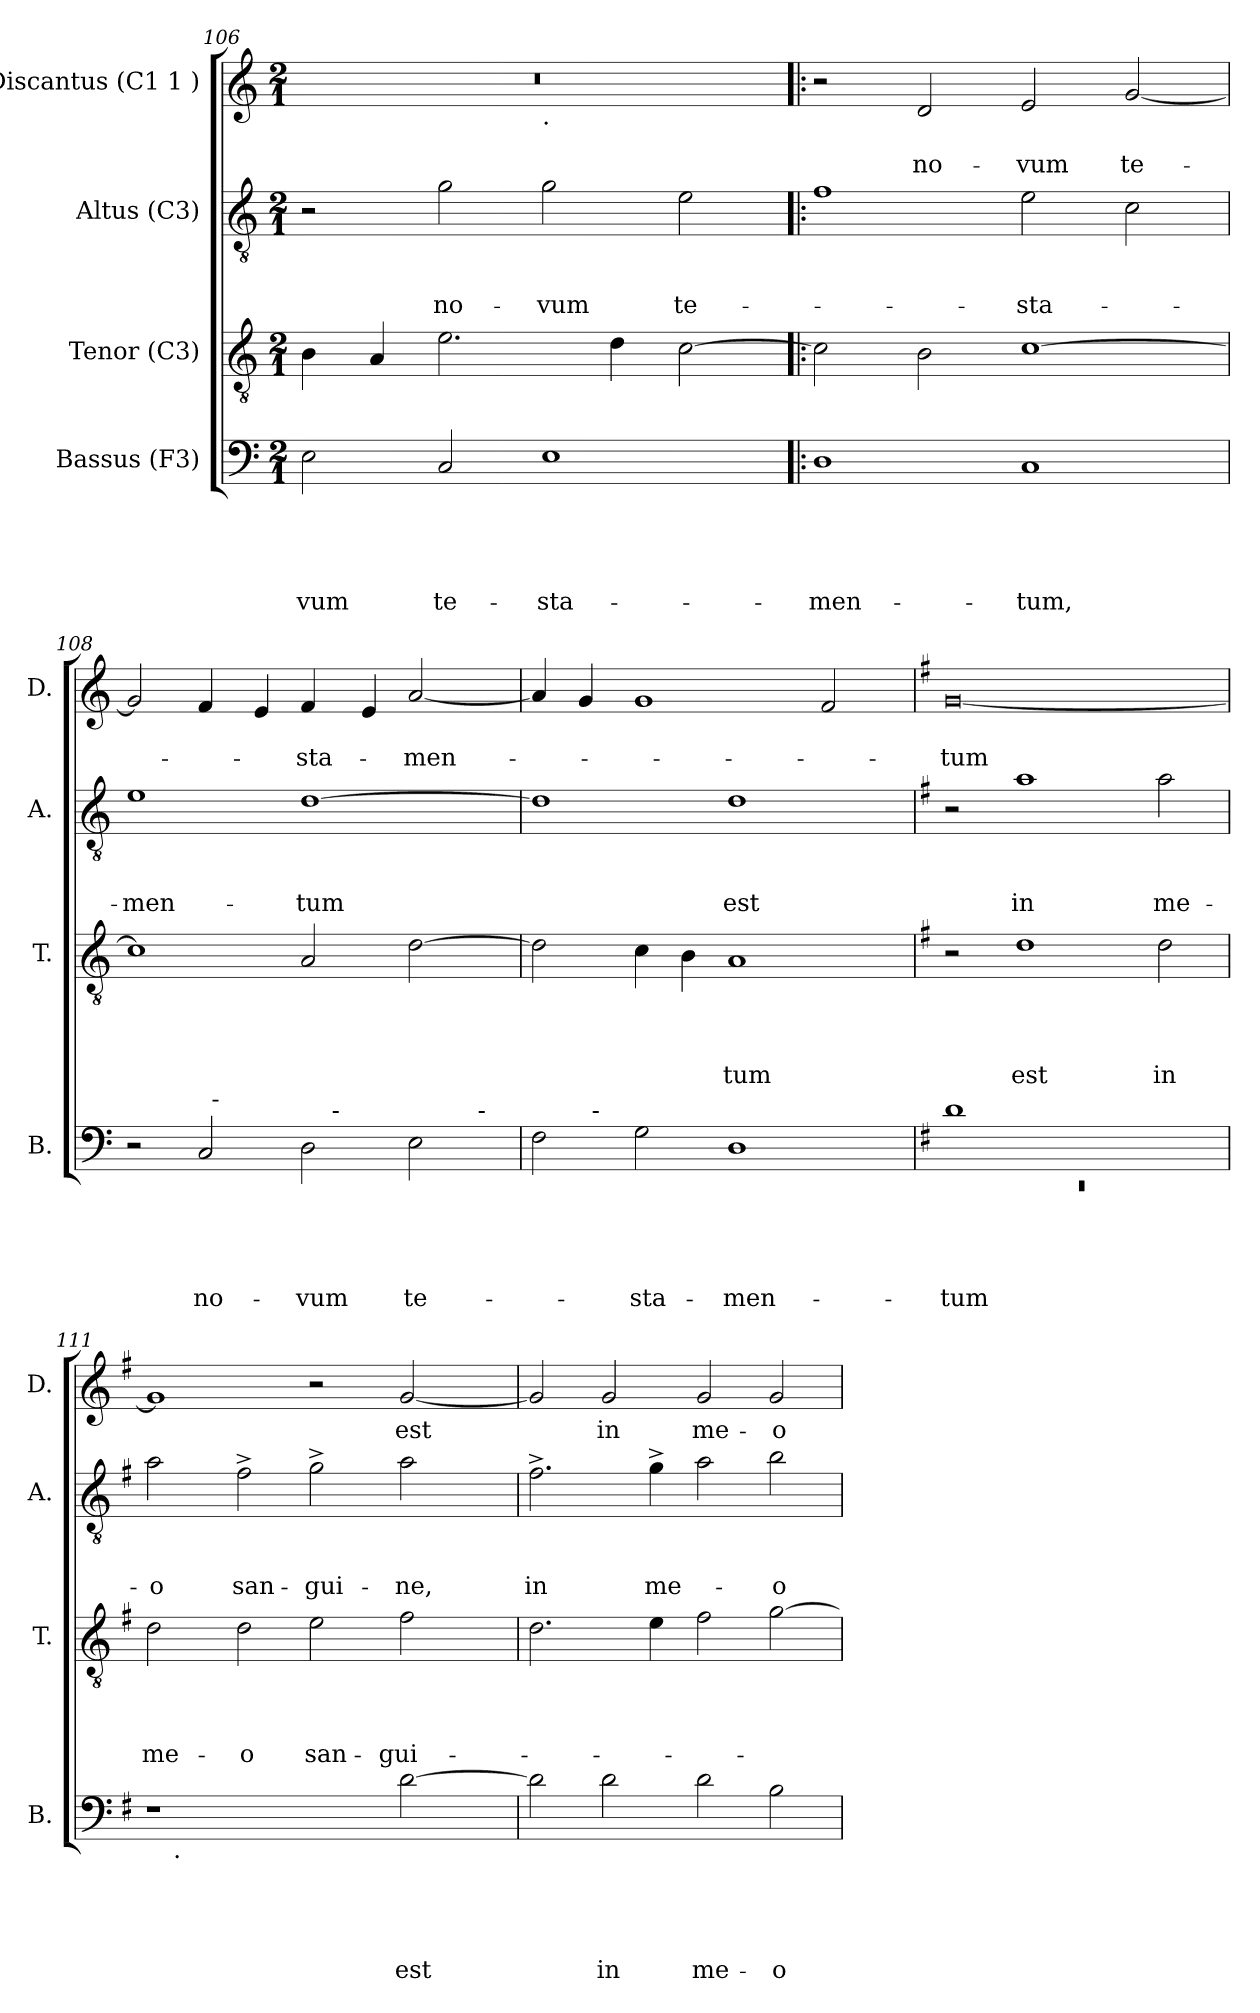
**kern	**text	**text	**text	**text	**text	**kern	**text	**text	**text	**text	**kern	**text	**text	**text	**kern	**text	**text
*part4	*part4	*part4	*part4	*part4	*part4	*part3	*part3	*part3	*part3	*part3	*part2	*part2	*part2	*part2	*part1	*part1	*part1
*staff4	*staff4	*staff4	*staff4	*staff4	*staff4	*staff3	*staff3	*staff3	*staff3	*staff3	*staff2	*staff2	*staff2	*staff2	*staff1	*staff1	*staff1
*I"Bassus (F3)	*	*	*	*	*	*I"Tenor (C3)	*	*	*	*	*I"Altus (C3)	*	*	*	*I"Discantus (C1 1 )	*	*
*I'B.	*	*	*	*	*	*I'T.	*	*	*	*	*I'A.	*	*	*	*I'D.	*	*
*clefF4	*	*	*	*	*	*clefGv2	*	*	*	*	*clefGv2	*	*	*	*clefG2	*	*
*k[]	*	*	*	*	*	*k[]	*	*	*	*	*k[]	*	*	*	*k[]	*	*
*C:	*	*	*	*	*	*C:	*	*	*	*	*C:	*	*	*	*C:	*	*
*M2/1	*	*	*	*	*	*M2/1	*	*	*	*	*M2/1	*	*	*	*M2/1	*	*
=106	=106	=106	=106	=106	=106	=106	=106	=106	=106	=106	=106	=106	=106	=106	=106	=106	=106
!	!	!	!	!	!LO:LY:b	!	!	!	!	!	!	!	!	!	!	!	!
*	*	*	*	*	*	*	*	*	*	*	*	*	*	*	*^	*	*
2E\	.	.	.	.	-vum	4B\	.	.	.	.	2r	.	.	.	0r	1ryy	.	.
.	.	.	.	.	.	4A/	.	.	.	.	.	.	.	.	.	.	.	.
!	!	!	!	!	!LO:LY:b	!	!	!	!	!	!	!	!	!LO:LY:b	!	!	!	!
2C/	.	.	.	.	te-	2.e\	.	.	.	.	2g\	.	.	no-	.	.	.	.
!	!	!	!	!	!	!	!	!	!	!	!	!	!	!	!	!LO:TX:b:t=.	!	!
!	!	!	!	!	!LO:LY:b	!	!	!	!	!	!	!	!	!LO:LY:b	!	!	!	!
1E	.	.	.	.	-sta-	.	.	.	.	.	2g\	.	.	-vum	.	1ryy	.	.
.	.	.	.	.	.	4d\	.	.	.	.	.	.	.	.	.	.	.	.
!	!	!	!	!	!	!	!	!	!	!	!	!	!	!LO:LY:b	!	!	!	!
.	.	.	.	.	.	[>2c\	.	.	.	.	2e\	.	.	te-	.	.	.	.
=107!|:	=107!|:	=107!|:	=107!|:	=107!|:	=107!|:	=107!|:	=107!|:	=107!|:	=107!|:	=107!|:	=107!|:	=107!|:	=107!|:	=107!|:	=107!|:	=107!|:	=107!|:	=107!|:
!	!	!	!	!	!LO:LY:b	!	!	!	!	!	!	!	!	!	!	!	!	!
*	*	*	*	*	*	*	*	*	*	*	*	*	*	*	*v	*v	*	*
1D	.	.	.	.	-men-	2c\]	.	.	.	.	1f	.	.	.	2r	.	.
!	!	!	!	!	!	!	!	!	!	!	!	!	!	!	!	!	!LO:LY:b
.	.	.	.	.	.	2B\	.	.	.	.	.	.	.	.	2d/	.	no-
!	!	!	!	!	!LO:LY:b	!	!	!	!	!	!	!	!	!LO:LY:b	!	!	!LO:LY:b
1C	.	.	.	.	-tum,	[<1c	.	.	.	.	2e\	.	.	-sta-	2e/	.	-vum
!	!	!	!	!	!	!	!	!	!	!	!	!	!	!	!	!	!LO:LY:b
.	.	.	.	.	.	.	.	.	.	.	2c\	.	.	.	[<2g/	.	te-
!!LO:LB:g=z
=108	=108	=108	=108	=108	=108	=108	=108	=108	=108	=108	=108	=108	=108	=108	=108	=108	=108
!	!	!	!	!	!	!	!	!	!	!	!	!	!	!LO:LY:b	!	!	!
*^	*	*	*	*	*	*	*	*	*	*	*	*	*	*	*	*	*
*	*^	*	*	*	*	*	*	*	*	*	*	*	*	*	*	*	*	*
*	*	*^	*	*	*	*	*	*	*	*	*	*	*	*	*	*	*	*	*
2r	2ryy	1ryy	1ryy	.	.	.	.	.	1c]	.	.	.	.	1e	.	.	-men-	2g/]	.	.
!	!	!	!	!	!	!	!	!LO:LY:b	!	!	!	!	!	!	!	!	!	!	!	!
2C/	32ryy	.	.	.	.	.	.	no-	.	.	.	.	.	.	.	.	.	4f/	.	.
!	!LO:TX:a:t=-	!	!	!	!	!	!	!	!	!	!	!	!	!	!	!	!	!	!	!
.	1ryy	.	.	.	.	.	.	.	.	.	.	.	.	.	.	.	.	.	.	.
.	.	.	.	.	.	.	.	.	.	.	.	.	.	.	.	.	.	4e/	.	.
!	!	!	!	!	!	!	!	!LO:LY:b	!	!	!	!	!	!	!	!	!LO:LY:b	!	!	!LO:LY:b
2D\	.	8ryy	2ryy	.	.	.	.	-vum	2A/	.	.	.	.	[>1d	.	.	-tum	4f/	.	-sta-
!	!	!LO:TX:a:t=-	!	!	!	!	!	!	!	!	!	!	!	!	!	!	!	!	!	!
.	.	2..ryy	.	.	.	.	.	.	.	.	.	.	.	.	.	.	.	.	.	.
.	.	.	.	.	.	.	.	.	.	.	.	.	.	.	.	.	.	4e/	.	.
!	!	!	!	!	!	!	!	!LO:LY:b	!	!	!	!	!	!	!	!	!	!	!	!LO:LY:b
2E\	.	.	4ryy	.	.	.	.	te-	[>2d\	.	.	.	.	.	.	.	.	[<2a/	.	-men-
.	4...ryy	.	.	.	.	.	.	.	.	.	.	.	.	.	.	.	.	.	.	.
.	.	.	32ryy	.	.	.	.	.	.	.	.	.	.	.	.	.	.	.	.	.
!	!	!	!LO:TX:a:t=-	!	!	!	!	!	!	!	!	!	!	!	!	!	!	!	!	!
.	.	.	8..ryy	.	.	.	.	.	.	.	.	.	.	.	.	.	.	.	.	.
*	*v	*v	*v	*	*	*	*	*	*	*	*	*	*	*	*	*	*	*	*	*
=109	=109	=109	=109	=109	=109	=109	=109	=109	=109	=109	=109	=109	=109	=109	=109	=109	=109	=109
2F\	4ryy	.	.	.	.	.	2d\]	.	.	.	.	1d]	.	.	.	4a/]	.	.
.	32ryy	.	.	.	.	.	.	.	.	.	.	.	.	.	.	4g/	.	.
!	!LO:TX:a:t=-	!	!	!	!	!	!	!	!	!	!	!	!	!	!	!	!	!
.	1ryy	.	.	.	.	.	.	.	.	.	.	.	.	.	.	.	.	.
!	!	!	!	!	!	!LO:LY:b	!	!	!	!	!	!	!	!	!	!	!	!
2G\	.	.	.	.	.	-sta-	4c\	.	.	.	.	.	.	.	.	1g	.	.
.	.	.	.	.	.	.	4B\	.	.	.	.	.	.	.	.	.	.	.
!	!	!	!	!	!	!LO:LY:b	!	!	!	!	!LO:LY:b	!	!	!	!LO:LY:b	!	!	!
1D	.	.	.	.	.	-men-	1A	.	.	.	-tum	1d	.	.	est	.	.	.
.	2ryy	.	.	.	.	.	.	.	.	.	.	.	.	.	.	.	.	.
.	.	.	.	.	.	.	.	.	.	.	.	.	.	.	.	2f/	.	.
.	8..ryy	.	.	.	.	.	.	.	.	.	.	.	.	.	.	.	.	.
=110	=110	=110	=110	=110	=110	=110	=110	=110	=110	=110	=110	=110	=110	=110	=110	=110	=110	=110
*k[f#]	*	*	*	*	*	*	*k[f#]	*	*	*	*	*k[f#]	*	*	*	*k[f#]	*	*
*G:	*	*	*	*	*	*	*G:	*	*	*	*	*G:	*	*	*	*G:	*	*
!	!LO:N:vis=1	!	!	!	!	!LO:LY:b	!	!	!	!	!	!	!	!	!	!	!	!LO:LY:b
1d	0rEE	.	.	.	.	-tum	2r	.	.	.	.	2r	.	.	.	[<0g	.	-tum
!	!	!	!	!	!	!	!	!	!	!	!LO:LY:b	!	!	!	!LO:LY:b	!	!	!
.	.	.	.	.	.	.	1d	.	.	.	est	1a	.	.	in	.	.	.
1ryy	.	.	.	.	.	.	.	.	.	.	.	.	.	.	.	.	.	.
!	!	!	!	!	!	!	!	!	!	!	!LO:LY:b	!	!	!	!LO:LY:b	!	!	!
.	.	.	.	.	.	.	2d\	.	.	.	in	2a\	.	.	me-	.	.	.
=111	=111	=111	=111	=111	=111	=111	=111	=111	=111	=111	=111	=111	=111	=111	=111	=111	=111	=111
!	!	!	!	!	!	!	!	!	!	!	!LO:LY:b	!	!	!	!LO:LY:b	!	!	!
1r	16.ryy	.	.	.	.	.	2d\	.	.	.	me-	2a\	.	.	-o	1g]	.	.
!	!LO:TX:b:t=.	!	!	!	!	!	!	!	!	!	!	!	!	!	!	!	!	!
.	1ryy	.	.	.	.	.	.	.	.	.	.	.	.	.	.	.	.	.
!	!	!	!	!	!	!	!	!	!	!	!LO:LY:b	!	!	!	!LO:LY:b	!	!	!
.	.	.	.	.	.	.	2d\	.	.	.	-o	2f#^>\	.	.	san-	.	.	.
!	!	!	!	!	!	!	!	!	!	!	!LO:LY:b	!	!	!	!LO:LY:b	!	!	!
2ryy	.	.	.	.	.	.	2e\	.	.	.	san-	2g^>\	.	.	-gui-	2r	.	.
.	2ryy	.	.	.	.	.	.	.	.	.	.	.	.	.	.	.	.	.
!	!	!	!	!	!	!LO:LY:b	!	!	!	!	!LO:LY:b	!	!	!	!LO:LY:b	!	!LO:LY:b	!
[>2d\	.	.	.	.	.	est	2f#\	.	.	.	-gui-	2a\	.	.	-ne,	[<2g/	est	.
.	4ryy	.	.	.	.	.	.	.	.	.	.	.	.	.	.	.	.	.
.	8ryy	.	.	.	.	.	.	.	.	.	.	.	.	.	.	.	.	.
.	32ryy	.	.	.	.	.	.	.	.	.	.	.	.	.	.	.	.	.
=112	=112	=112	=112	=112	=112	=112	=112	=112	=112	=112	=112	=112	=112	=112	=112	=112	=112	=112
!	!	!	!	!	!	!	!	!	!	!	!	!	!	!	!LO:LY:b	!	!	!
*v	*v	*	*	*	*	*	*	*	*	*	*	*	*	*	*	*	*	*
2d\]	.	.	.	.	.	2.d\	.	.	.	.	2.f#^>\	.	.	in	2g/]	.	.
!	!	!	!	!	!LO:LY:b	!	!	!	!	!	!	!	!	!	!	!LO:LY:b	!
2d\	.	.	.	.	in	.	.	.	.	.	.	.	.	.	2g/	in	.
!	!	!	!	!	!	!	!	!	!	!	!	!	!	!LO:LY:b	!	!	!
.	.	.	.	.	.	4e\	.	.	.	.	4g^>\	.	.	me-	.	.	.
!	!	!	!	!	!LO:LY:b	!	!	!	!	!	!	!	!	!	!	!LO:LY:b	!
2d\	.	.	.	.	me-	2f#\	.	.	.	.	2a\	.	.	.	2g/	me-	.
!	!	!	!	!	!LO:LY:b	!	!	!	!	!	!	!	!	!LO:LY:b	!	!LO:LY:b	!
2B\	.	.	.	.	-o	[<2g\	.	.	.	.	2b\	.	.	-o	2g/	-o	.
=	=	=	=	=	=	=	=	=	=	=	=	=	=	=	=	=	=
*-	*-	*-	*-	*-	*-	*-	*-	*-	*-	*-	*-	*-	*-	*-	*-	*-	*-
